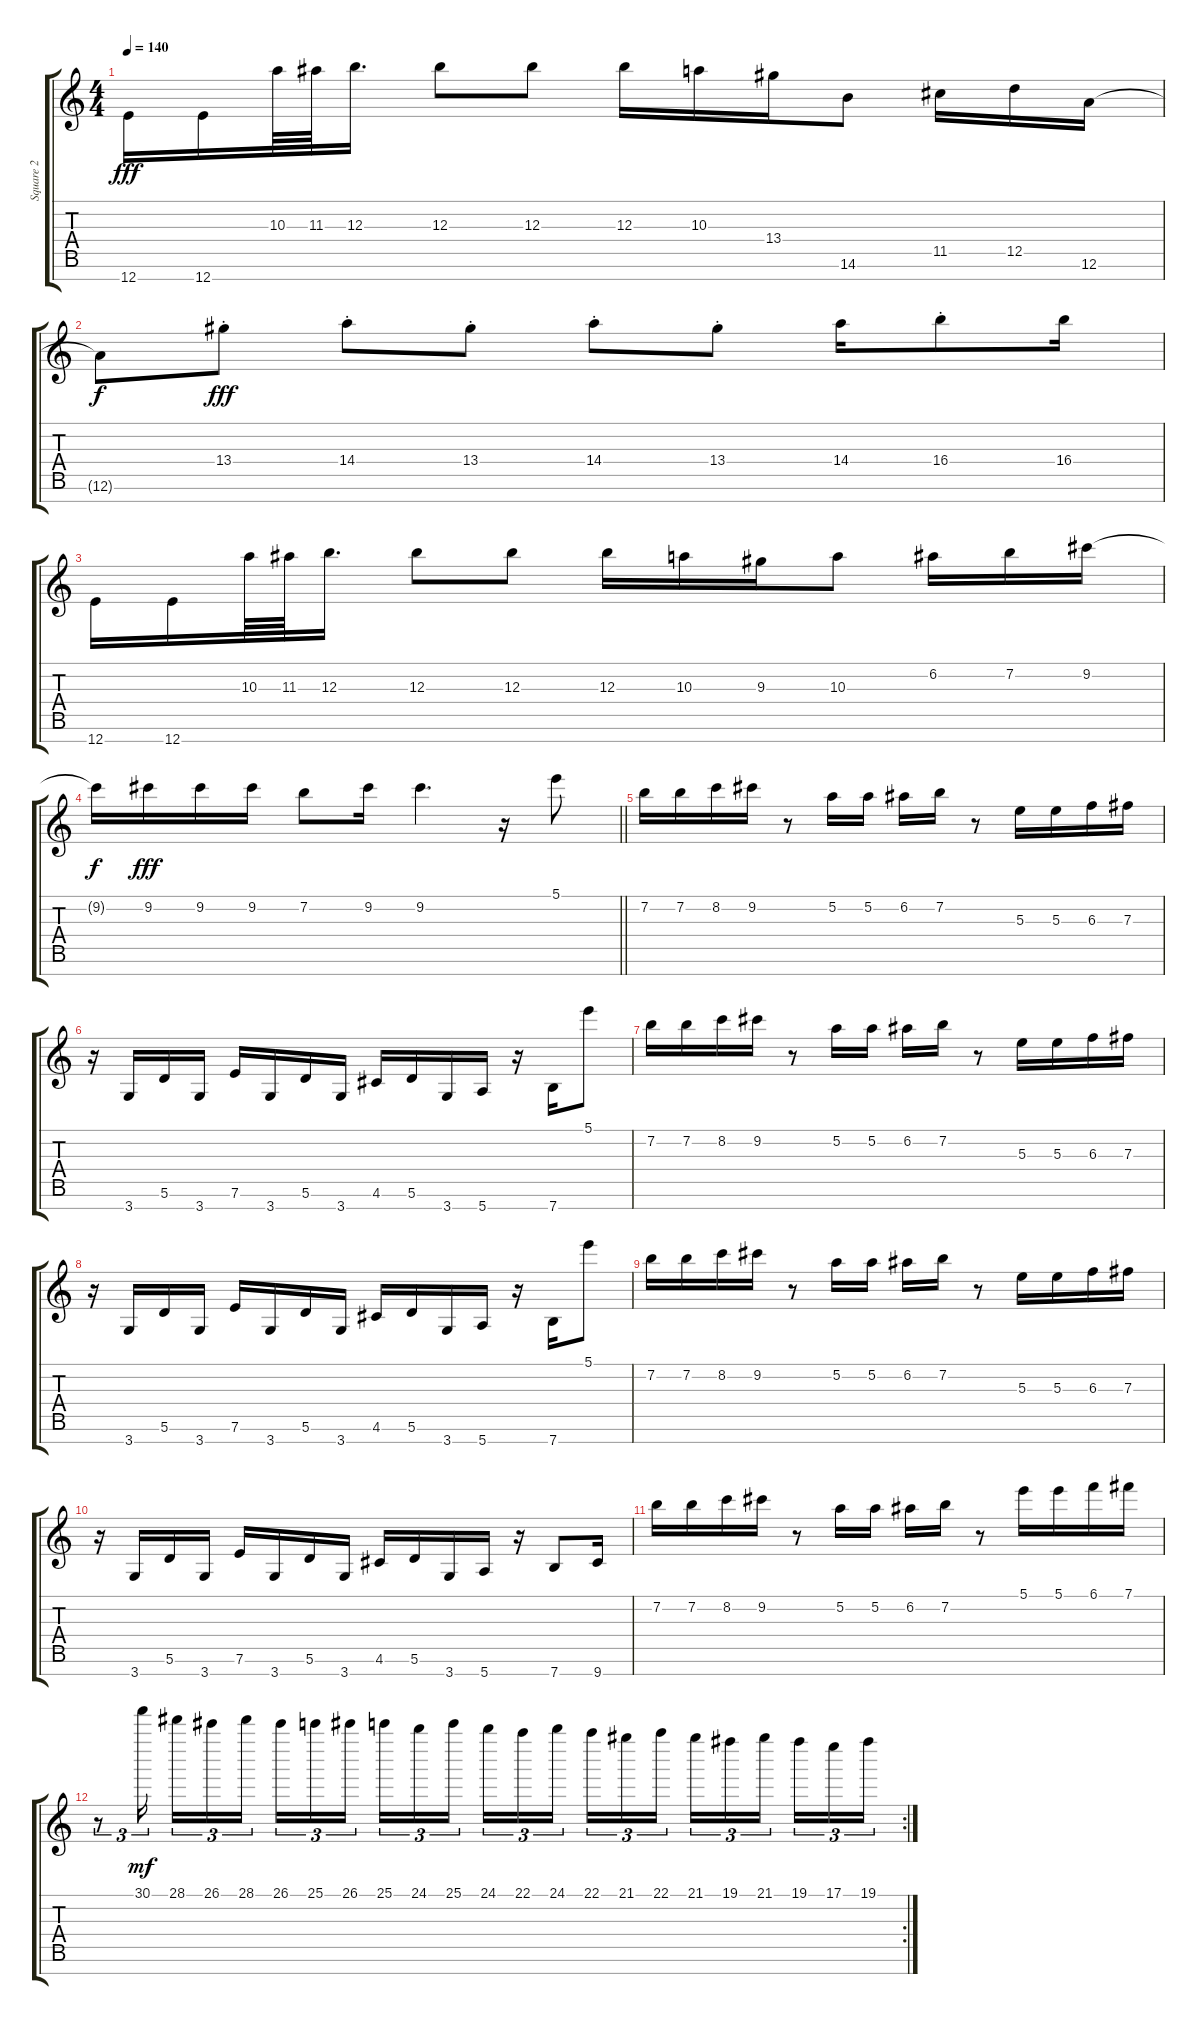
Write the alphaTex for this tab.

\track ("Square 2" "Square 2") {instrument electricguitarjazz}
\staff {score tabs}
\tuning (B4 E4 B3 G3 D3 A2 E2) {hide}
\ts (4 4)
\tempo 140
\clef g2
\ks c
12.7.16{dy fff} 12.7.16 10.3.64 11.3.64 12.3.16{d} 12.3.8 12.3.8 12.3.16 10.3.16 13.4.16 14.6.8 11.5.16 12.5.16 12.6.16 |
12.6{t}.8{dy f} 13.4{st}.8{dy fff} 14.4{st}.8 13.4{st}.8 14.4{st}.8 13.4{st}.8 14.4.16 16.4{st}.8 16.4.16 |
12.7.16 12.7.16 10.3.64 11.3.64 12.3.16{d} 12.3.8 12.3.8 12.3.16 10.3.16 9.3.16 10.3.8 6.2.16 7.2.16 9.2.16 |
\barLineRight lightlight
9.2{t}.16{dy f} 9.2.16{dy fff} 9.2.16 9.2.16 7.2.8 9.2.16 9.2.4{d} r.16 5.1.8 |
7.2.16 7.2.16 8.2.16 9.2.16 r.8 5.2.16 5.2.16 6.2.16 7.2.16 r.8 5.3.16 5.3.16 6.3.16 7.3.16 |
r.16 3.7.16 5.6.16 3.7.16 7.6.16 3.7.16 5.6.16 3.7.16 4.6.16 5.6.16 3.7.16 5.7.16 r.16 7.7.16 5.1.8 |
7.2.16 7.2.16 8.2.16 9.2.16 r.8 5.2.16 5.2.16 6.2.16 7.2.16 r.8 5.3.16 5.3.16 6.3.16 7.3.16 |
r.16 3.7.16 5.6.16 3.7.16 7.6.16 3.7.16 5.6.16 3.7.16 4.6.16 5.6.16 3.7.16 5.7.16 r.16 7.7.16 5.1.8 |
7.2.16 7.2.16 8.2.16 9.2.16 r.8 5.2.16 5.2.16 6.2.16 7.2.16 r.8 5.3.16 5.3.16 6.3.16 7.3.16 |
r.16 3.7.16 5.6.16 3.7.16 7.6.16 3.7.16 5.6.16 3.7.16 4.6.16 5.6.16 3.7.16 5.7.16 r.16 7.7.8 9.7.16 |
7.2.16 7.2.16 8.2.16 9.2.16 r.8 5.2.16 5.2.16 6.2.16 7.2.16 r.8 5.1.16 5.1.16 6.1.16 7.1.16 |
\rc 2
r.8{tu (3 2)} 30.1.16{tu (3 2) dy mf beam splitsecondary} 28.1.16{tu (3 2)} 26.1.16{tu (3 2)} 28.1.16{tu (3 2)} 26.1.16{tu (3 2)} 25.1.16{tu (3 2)} 26.1.16{tu (3 2) beam splitsecondary} 25.1.16{tu (3 2)} 24.1.16{tu (3 2)} 25.1.16{tu (3 2)} 24.1.16{tu (3 2)} 22.1.16{tu (3 2)} 24.1.16{tu (3 2) beam splitsecondary} 22.1.16{tu (3 2)} 21.1.16{tu (3 2)} 22.1.16{tu (3 2)} 21.1.16{tu (3 2)} 19.1.16{tu (3 2)} 21.1.16{tu (3 2) beam splitsecondary} 19.1.16{tu (3 2)} 17.1.16{tu (3 2)} 19.1.16{tu (3 2)}
